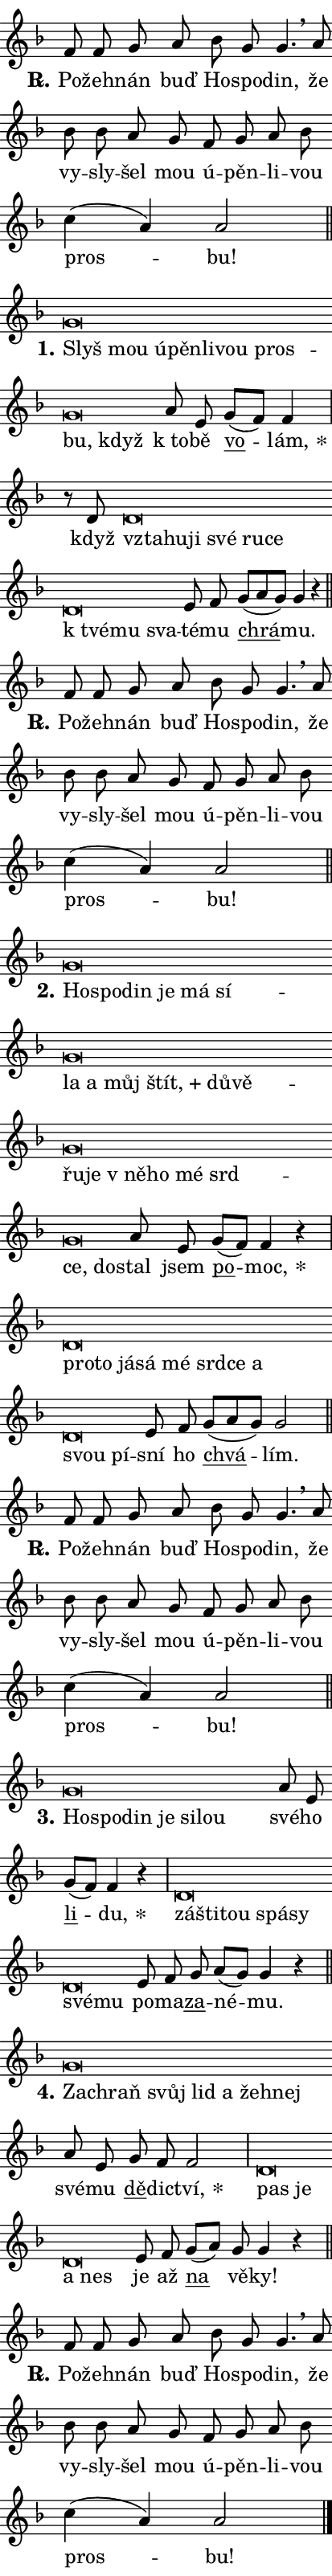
\version "2.22.1"
\header { tagline = "" }
\paper {
  indent = 0\cm
  top-margin = 0\cm
  right-margin = 0\cm
  bottom-margin = 0\cm
  left-margin = 0\cm
  paper-width = 7\cm
  page-breaking = #ly:one-page-breaking
  system-system-spacing.basic-distance = #11
  score-system-spacing.basic-distance = #11
  ragged-last = ##f
}


%% Author: Thomas Morley
%% https://lists.gnu.org/archive/html/lilypond-user/2020-05/msg00002.html
#(define (line-position grob)
"Returns position of @var[grob} in current system:
   @code{'start}, if at first time-step
   @code{'end}, if at last time-step
   @code{'middle} otherwise
"
  (let* ((col (ly:item-get-column grob))
         (ln (ly:grob-object col 'left-neighbor))
         (rn (ly:grob-object col 'right-neighbor))
         (col-to-check-left (if (ly:grob? ln) ln col))
         (col-to-check-right (if (ly:grob? rn) rn col))
         (break-dir-left
           (and
             (ly:grob-property col-to-check-left 'non-musical #f)
             (ly:item-break-dir col-to-check-left)))
         (break-dir-right
           (and
             (ly:grob-property col-to-check-right 'non-musical #f)
             (ly:item-break-dir col-to-check-right))))
        (cond ((eqv? 1 break-dir-left) 'start)
              ((eqv? -1 break-dir-right) 'end)
              (else 'middle))))

#(define (tranparent-at-line-position vctor)
  (lambda (grob)
  "Relying on @code{line-position} select the relevant enry from @var{vctor}.
Used to determine transparency,"
    (case (line-position grob)
      ((end) (not (vector-ref vctor 0)))
      ((middle) (not (vector-ref vctor 1)))
      ((start) (not (vector-ref vctor 2))))))

noteHeadBreakVisibility =
#(define-music-function (break-visibility)(vector?)
"Makes @code{NoteHead}s transparent relying on @var{break-visibility}"
#{
  \override NoteHead.transparent =
    #(tranparent-at-line-position break-visibility)
#})

#(define delete-ledgers-for-transparent-note-heads
  (lambda (grob)
    "Reads whether a @code{NoteHead} is transparent.
If so this @code{NoteHead} is removed from @code{'note-heads} from
@var{grob}, which is supposed to be @code{LedgerLineSpanner}.
As a result ledgers are not printed for this @code{NoteHead}"
    (let* ((nhds-array (ly:grob-object grob 'note-heads))
           (nhds-list
             (if (ly:grob-array? nhds-array)
                 (ly:grob-array->list nhds-array)
                 '()))
           ;; Relies on the transparent-property being done before
           ;; Staff.LedgerLineSpanner.after-line-breaking is executed.
           ;; This is fragile ...
           (to-keep
             (remove
               (lambda (nhd)
                 (ly:grob-property nhd 'transparent #f))
               nhds-list)))
      ;; TODO find a better method to iterate over grob-arrays, similiar
      ;; to filter/remove etc for lists
      ;; For now rebuilt from scratch
      (set! (ly:grob-object grob 'note-heads)  '())
      (for-each
        (lambda (nhd)
          (ly:pointer-group-interface::add-grob grob 'note-heads nhd))
        to-keep))))

hideNotes = {
  \noteHeadBreakVisibility #begin-of-line-visible
}
unHideNotes = {
  \noteHeadBreakVisibility #all-visible
}

% work-around for resetting accidentals
% https://lilypond.org/doc/v2.23/Documentation/notation/displaying-rhythms#unmetered-music
cadenzaMeasure = {
  \cadenzaOff
  \partial 1024 s1024
  \cadenzaOn
}

#(define-markup-command (accent layout props text) (markup?)
  "Underline accented syllable"
  (interpret-markup layout props
    #{\markup \override #'(offset . 4.3) \underline { #text }#}))

responsum = \markup \concat {
  "R" \hspace #-1.05 \path #0.1 #'((moveto 0 0.07) (lineto 0.9 0.8)) \hspace #0.05 "."
}

\layout {
    \context {
        \Staff
        \remove "Time_signature_engraver"
        \override LedgerLineSpanner.after-line-breaking = #delete-ledgers-for-transparent-note-heads
    }
    \context {
        \Voice {
            \override NoteHead.output-attributes = #'((class . "notehead"))
            \override Hairpin.height = #0.55
        }
    }
    \context {
        \Lyrics {
            \override StanzaNumber.output-attributes = #'((class . "stanzanumber"))
            \override LyricSpace.minimum-distance = #0.9
            \override LyricText.font-name = #"TeX Gyre Schola"
            \override LyricText.font-size = 1
            \override StanzaNumber.font-name = #"TeX Gyre Schola Bold"
            \override StanzaNumber.font-size = 1
        }
    }
}

% magnetic-lyrics.ily
%
%   written by
%     Jean Abou Samra <jean@abou-samra.fr>
%     Werner Lemberg <wl@gnu.org>
%
%   adapted by
%     Jiri Hon <jiri.hon@gmail.com>
%
% Version 2022-Apr-15

% https://www.mail-archive.com/lilypond-user@gnu.org/msg149350.html

#(define (Left_hyphen_pointer_engraver context)
   "Collect syllable-hyphen-syllable occurrences in lyrics and store
them in properties.  This engraver only looks to the left.  For
example, if the lyrics input is @code{foo -- bar}, it does the
following.

@itemize @bullet
@item
Set the @code{text} property of the @code{LyricHyphen} grob between
@q{foo} and @q{bar} to @code{foo}.

@item
Set the @code{left-hyphen} property of the @code{LyricText} grob with
text @q{foo} to the @code{LyricHyphen} grob between @q{foo} and
@q{bar}.
@end itemize

Use this auxiliary engraver in combination with the
@code{lyric-@/text::@/apply-@/magnetic-@/offset!} hook."
   (let ((hyphen #f)
         (text #f))
     (make-engraver
      (acknowledgers
       ((lyric-syllable-interface engraver grob source-engraver)
        (set! text grob)))
      (end-acknowledgers
       ((lyric-hyphen-interface engraver grob source-engraver)
        ;(when (not (grob::has-interface grob 'lyric-space-interface))
          (set! hyphen grob)));)
      ((stop-translation-timestep engraver)
       (when (and text hyphen)
         (ly:grob-set-object! text 'left-hyphen hyphen))
       (set! text #f)
       (set! hyphen #f)))))

#(define (lyric-text::apply-magnetic-offset! grob)
   "If the space between two syllables is less than the value in
property @code{LyricText@/.details@/.squash-threshold}, move the right
syllable to the left so that it gets concatenated with the left
syllable.

Use this function as a hook for
@code{LyricText@/.after-@/line-@/breaking} if the
@code{Left_@/hyphen_@/pointer_@/engraver} is active."
   (let ((hyphen (ly:grob-object grob 'left-hyphen #f)))
     (when hyphen
       (let ((left-text (ly:spanner-bound hyphen LEFT)))
         (when (grob::has-interface left-text 'lyric-syllable-interface)
           (let* ((common (ly:grob-common-refpoint grob left-text X))
                  (this-x-ext (ly:grob-extent grob common X))
                  (left-x-ext
                   (begin
                     ;; Trigger magnetism for left-text.
                     (ly:grob-property left-text 'after-line-breaking)
                     (ly:grob-extent left-text common X)))
                  ;; `delta` is the gap width between two syllables.
                  (delta (- (interval-start this-x-ext)
                            (interval-end left-x-ext)))
                  (details (ly:grob-property grob 'details))
                  (threshold (assoc-get 'squash-threshold details 0.2)))
             (when (< delta threshold)
               (let* (;; We have to manipulate the input text so that
                      ;; ligatures crossing syllable boundaries are not
                      ;; disabled.  For languages based on the Latin
                      ;; script this is essentially a beautification.
                      ;; However, for non-Western scripts it can be a
                      ;; necessity.
                      (lt (ly:grob-property left-text 'text))
                      (rt (ly:grob-property grob 'text))
                      (is-space (grob::has-interface hyphen 'lyric-space-interface))
                      (space (if is-space " " ""))
                      (space-markup (grob-interpret-markup grob " "))
                      (space-size (interval-length (ly:stencil-extent space-markup X)))
                      (extra-delta (if is-space space-size 0))
                      ;; Append new syllable.
                      (ltrt-space (if (and (string? lt) (string? rt))
                                (string-append lt space rt)
                                (make-concat-markup (list lt space rt))))
                      ;; Right-align `ltrt` to the right side.
                      (ltrt-space-markup (grob-interpret-markup
                               grob
                               (make-translate-markup
                                (cons (interval-length this-x-ext) 0)
                                (make-right-align-markup ltrt-space)))))
                 (begin
                   ;; Don't print `left-text`.
                   (ly:grob-set-property! left-text 'stencil #f)
                   ;; Set text and stencil (which holds all collected
                   ;; syllables so far) and shift it to the left.
                   (ly:grob-set-property! grob 'text ltrt-space)
                   (ly:grob-set-property! grob 'stencil ltrt-space-markup)
                   (ly:grob-translate-axis! grob (- (- delta extra-delta)) X))))))))))


#(define (lyric-hyphen::displace-bounds-first grob)
   ;; Make very sure this callback isn't triggered too early.
   (let ((left (ly:spanner-bound grob LEFT))
         (right (ly:spanner-bound grob RIGHT)))
     (ly:grob-property left 'after-line-breaking)
     (ly:grob-property right 'after-line-breaking)
     (ly:lyric-hyphen::print grob)))

squashThreshold = #0.4

\layout {
  \context {
    \Lyrics
    \consists #Left_hyphen_pointer_engraver
    \override LyricText.after-line-breaking =
      #lyric-text::apply-magnetic-offset!
    \override LyricHyphen.stencil = #lyric-hyphen::displace-bounds-first
    \override LyricText.details.squash-threshold = \squashThreshold
    \override LyricHyphen.minimum-distance = 0
    \override LyricHyphen.minimum-length = \squashThreshold
  }
}

squash = \override LyricText.details.squash-threshold = 9999
unSquash = \override LyricText.details.squash-threshold = \squashThreshold

left = \override LyricText.self-alignment-X = #LEFT
unLeft = \revert LyricText.self-alignment-X

starOffset = #(lambda (grob) 
                (let ((x_offset (ly:self-alignment-interface::aligned-on-x-parent grob)))
                  (if (= x_offset 0) 0 (+ x_offset 1.2))))

star = #(define-music-function (syllable)(string?)
"Append star separator at the end of a syllable"
#{
  \once \override LyricText.X-offset = #starOffset
  \lyricmode { \markup {
    #syllable
    \override #'((font-name . "TeX Gyre Schola Bold")) \hspace #0.2 \lower #0.65 \larger "*"
  } }
#})

starAccent = #(define-music-function (syllable)(string?)
"Append star separator at the end of a syllable and make accent"
#{
  \once \override LyricText.X-offset = #starOffset
  \lyricmode { \markup {
    \accent #syllable
    \override #'((font-name . "TeX Gyre Schola Bold")) \hspace #0.2 \lower #0.65 \larger "*"
  } }
#})

breath = #(define-music-function (syllable)(string?)
"Append breathing indicator at the end of a syllable"
#{
  \lyricmode { \markup { #syllable "+" } }
#})

optionalBreath = #(define-music-function (syllable)(string?)
"Append optional breathing indicator at the end of a syllable"
#{
  \lyricmode { \markup { #syllable "(+)" } }
#})


\score {
    <<
        \new Voice = "melody" { \cadenzaOn \key f \major \relative { f'8 f g a bes g g4. \breathe a8 \cadenzaMeasure \bar "|" bes bes a g \bar "" f g a bes \bar "" c4( a) a2 \cadenzaMeasure \bar "||" \break }
\relative { g'\breve*1/16 \hideNotes \breve*1/16 \bar "" \breve*1/16 \bar "" \breve*1/16 \bar "" \breve*1/16 \bar "" \breve*1/16 \bar "" \breve*1/16 \bar "" \breve*1/16 \breve*1/16 \bar "" \unHideNotes a8 e \bar "" g[( f)] f4 \cadenzaMeasure \bar "|" r8 d8 d\breve*1/16 \hideNotes \breve*1/16 \bar "" \breve*1/16 \bar "" \breve*1/16 \bar "" \breve*1/16 \bar "" \breve*1/16 \bar "" \breve*1/16 \bar "" \breve*1/16 \breve*1/16 \bar "" \unHideNotes e8 f \bar "" g[( a g)] g4 r \cadenzaMeasure \bar "||" \break }
\relative { f'8 f g a bes g g4. \breathe a8 \cadenzaMeasure \bar "|" bes bes a g \bar "" f g a bes \bar "" c4( a) a2 \cadenzaMeasure \bar "||" \break }
\relative { g'\breve*1/16 \hideNotes \breve*1/16 \bar "" \breve*1/16 \bar "" \breve*1/16 \bar "" \breve*1/16 \bar "" \breve*1/16 \bar "" \breve*1/16 \bar "" \breve*1/16 \bar "" \breve*1/16 \bar "" \breve*1/16 \bar "" \breve*1/16 \bar "" \breve*1/16 \bar "" \breve*1/16 \bar "" \breve*1/16 \bar "" \breve*1/16 \bar "" \breve*1/16 \bar "" \breve*1/16 \bar "" \breve*1/16 \bar "" \breve*1/16 \breve*1/16 \bar "" \unHideNotes a8 e \bar "" g[( f)] f4 r \cadenzaMeasure \bar "|" d\breve*1/16 \hideNotes \breve*1/16 \bar "" \breve*1/16 \bar "" \breve*1/16 \bar "" \breve*1/16 \bar "" \breve*1/16 \bar "" \breve*1/16 \bar "" \breve*1/16 \bar "" \breve*1/16 \breve*1/16 \bar "" \unHideNotes e8 f \bar "" g[( a g)] g2 \cadenzaMeasure \bar "||" \break }
\relative { f'8 f g a bes g g4. \breathe a8 \cadenzaMeasure \bar "|" bes bes a g \bar "" f g a bes \bar "" c4( a) a2 \cadenzaMeasure \bar "||" \break }
\relative { g'\breve*1/16 \hideNotes \breve*1/16 \bar "" \breve*1/16 \bar "" \breve*1/16 \bar "" \breve*1/16 \breve*1/16 \bar "" \unHideNotes a8 e \bar "" g[( f)] f4 r \cadenzaMeasure \bar "|" d\breve*1/16 \hideNotes \breve*1/16 \bar "" \breve*1/16 \bar "" \breve*1/16 \bar "" \breve*1/16 \bar "" \breve*1/16 \breve*1/16 \bar "" \unHideNotes e8 f \bar "" g a[( g)] g4 r \cadenzaMeasure \bar "||" \break }
\relative { g'\breve*1/16 \hideNotes \breve*1/16 \bar "" \breve*1/16 \bar "" \breve*1/16 \bar "" \breve*1/16 \bar "" \breve*1/16 \breve*1/16 \bar "" \unHideNotes a8 e \bar "" g f f2 \cadenzaMeasure \bar "|" d\breve*1/16 \hideNotes \breve*1/16 \bar "" \breve*1/16 \breve*1/16 \bar "" \unHideNotes e8 f \bar "" g[( a)] g g4 r \cadenzaMeasure \bar "||" \break }
\relative { f'8 f g a bes g g4. \breathe a8 \cadenzaMeasure \bar "|" bes bes a g \bar "" f g a bes \bar "" c4( a) a2 \cadenzaMeasure \bar "||" \break } \bar "|." }
        \new Lyrics \lyricsto "melody" { \lyricmode { \set stanza = \responsum
Po -- žeh -- nán buď Ho -- spo -- din, že vy -- sly -- šel mou ú -- pěn -- li -- vou pros -- bu!
\set stanza = "1."
\left Slyš \squash mou ú -- pěn -- li -- vou pros -- bu, když \unLeft \unSquash "k to" -- bě \markup \accent vo -- \star lám, když \left vzta -- \squash hu -- ji své ru -- ce "k tvé" -- mu sva -- \unLeft \unSquash té -- mu \markup \accent chrá -- mu.
\set stanza = \responsum
Po -- žeh -- nán buď Ho -- spo -- din, že vy -- sly -- šel mou ú -- pěn -- li -- vou pros -- bu!
\set stanza = "2."
\left Ho -- \squash spo -- din je má sí -- la a můj \breath "štít," dů -- vě -- řu -- je "v ně" -- ho mé srd -- ce, do -- \unLeft \unSquash stal jsem \markup \accent po -- \star moc, \left pro -- \squash to já -- sá mé srd -- ce a svou pí -- \unLeft \unSquash sní ho \markup \accent chvá -- lím.
\set stanza = \responsum
Po -- žeh -- nán buď Ho -- spo -- din, že vy -- sly -- šel mou ú -- pěn -- li -- vou pros -- bu!
\set stanza = "3."
\left Ho -- \squash spo -- din je si -- lou \unLeft \unSquash své -- ho \markup \accent li -- \star du, \left zá -- \squash šti -- tou spá -- sy své -- mu \unLeft \unSquash po -- ma -- \markup \accent za -- né -- mu.
\set stanza = "4."
\left Za -- \squash chraň svůj lid a žeh -- nej \unLeft \unSquash své -- mu \markup \accent dě -- dic -- \star tví, \left pas \squash je a nes \unLeft \unSquash je až \markup \accent na vě -- ky!
\set stanza = \responsum
Po -- žeh -- nán buď Ho -- spo -- din, že vy -- sly -- šel mou ú -- pěn -- li -- vou pros -- bu! } }
    >>
    \layout {}
}
